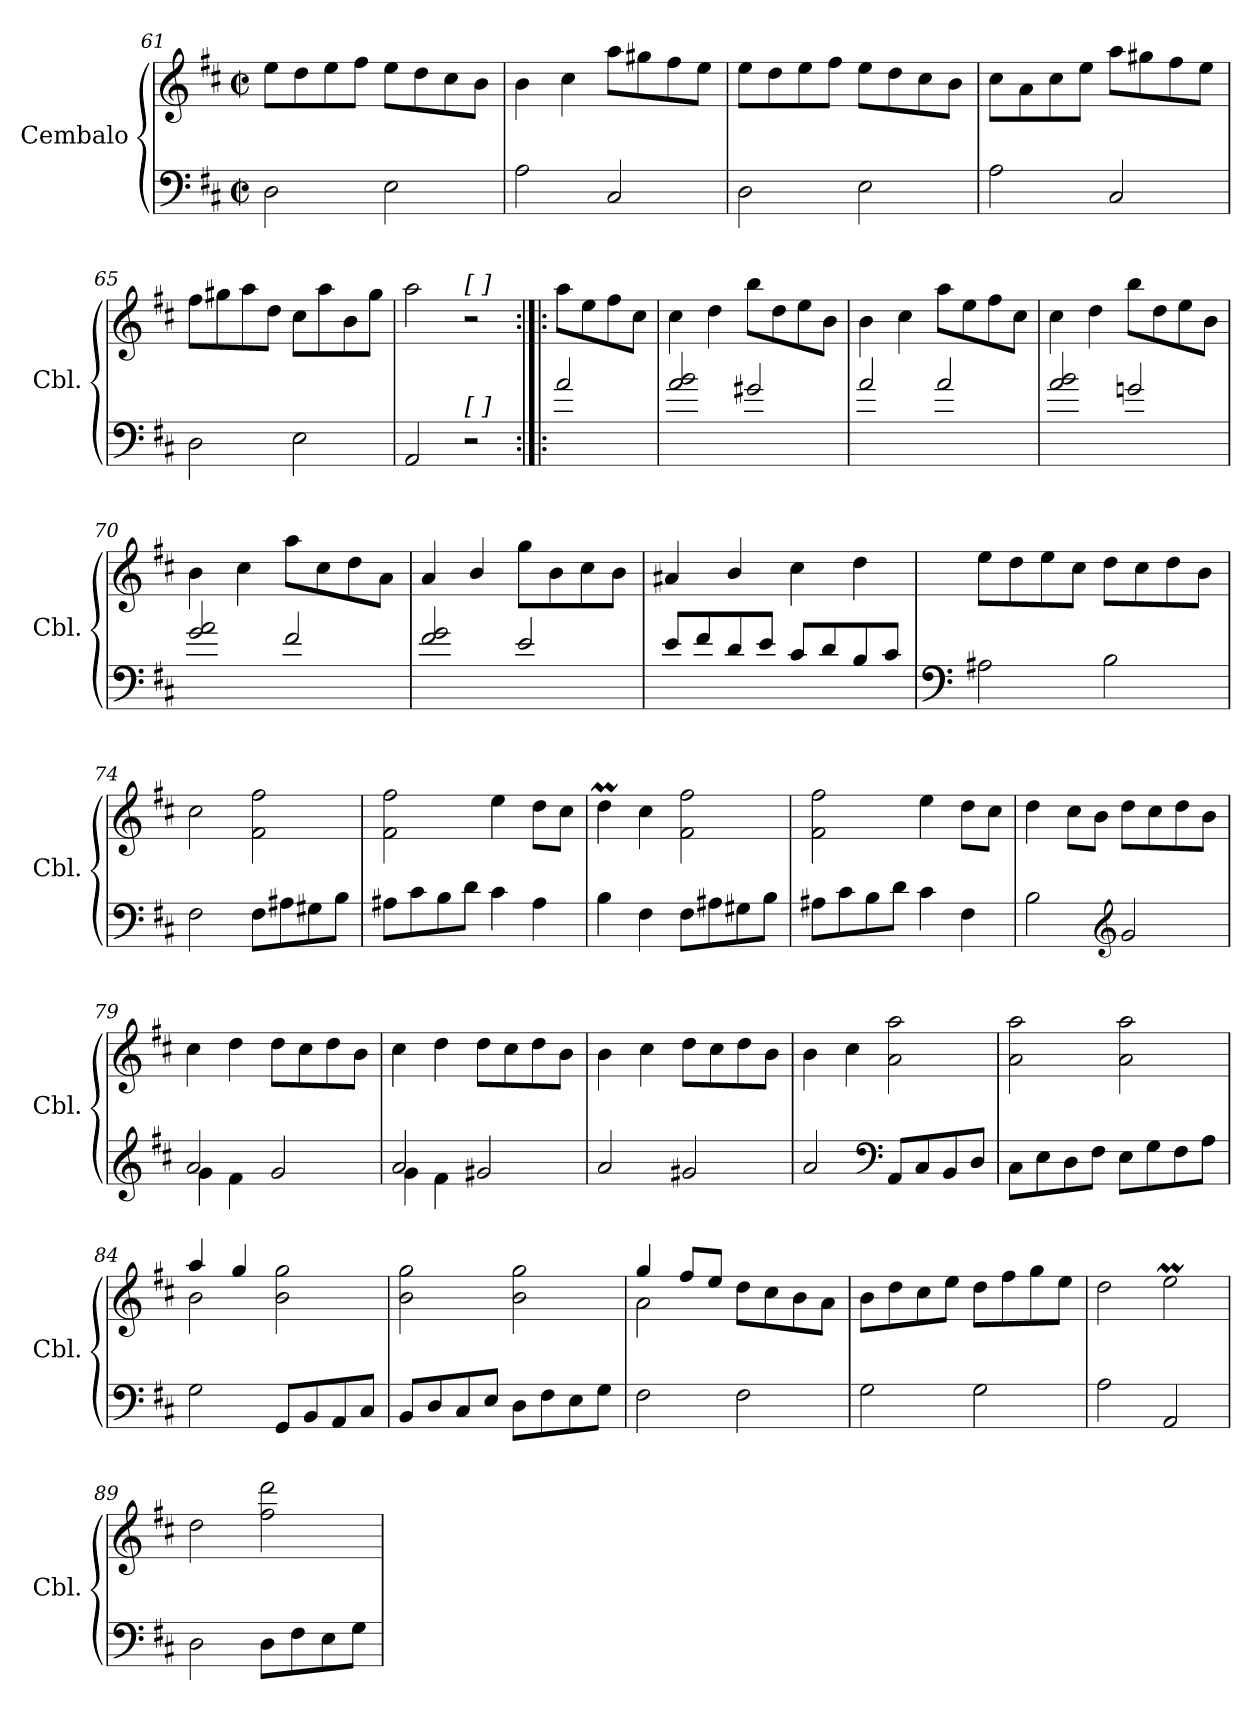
**kern	**kern
*part1	*part1
*staff2	*staff1
*I"Cembalo	*
*I'Cbl.	*
*clefF4	*clefG2
*k[f#c#]	*k[f#c#]
*M2/2	*M2/2
*met(c|)	*met(c|)
=61	=61
2D\	8ee\L
.	8dd\
.	8ee\
.	8ff#\J
2E\	8ee\L
.	8dd\
.	8cc#\
.	8b\J
=62	=62
2A\	4b\
.	4cc#\
2C#/	8aa\L
.	8gg#X\
.	8ff#\
.	8ee\J
!!LO:LB:g=z
=63	=63
2D\	8ee\L
.	8dd\
.	8ee\
.	8ff#\J
2E\	8ee\L
.	8dd\
.	8cc#\
.	8b\J
=64	=64
2A\	8cc#\L
.	8a\
.	8cc#\
.	8ee\J
2C#/	8aa\L
.	8gg#X\
.	8ff#\
.	8ee\J
=65	=65
2D\	8ff#\L
.	8gg#X\
.	8aa\
.	8dd\J
2E\	8cc#\L
.	8aa\
.	8b\
.	8gg#\J
=66	=66
2AA/	2aa\
!	!LO:TX:a:t=[   ]
!LO:TX:a:t=[   ]	!
2r	2r
!!LO:PB:g=z
=66X1:|!|:	=66X1:|!|:
2a/	8aa\L
.	8ee\
.	8ff#\
.	8cc#\J
=67	=67
2a/ 2b/	4cc#\
.	4dd\
2g#X/	8bb\L
.	8dd\
.	8ee\
.	8b\J
=68	=68
2a/	4b\
.	4cc#\
2a/	8aa\L
.	8ee\
.	8ff#\
.	8cc#\J
=69	=69
2a/ 2b/	4cc#\
.	4dd\
2gn/	8bb\L
.	8dd\
.	8ee\
.	8b\J
=70	=70
2g/ 2a/	4b\
.	4cc#\
2f#/	8aa\L
.	8cc#\
.	8dd\
.	8a\J
!!LO:LB:g=z
=71	=71
2f#/ 2g/	4a/
.	4b/
2e/	8gg\L
.	8b\
.	8cc#\
.	8b\J
=72	=72
8e/L	4a#X/
8f#/	.
8d/	4b/
8e/J	.
8c#/L	4cc#\
8d/	.
8B/	4dd\
8c#/J	.
=73	=73
*clefF4	*
2A#X\	8ee\L
.	8dd\
.	8ee\
.	8cc#\J
2B\	8dd\L
.	8cc#\
.	8dd\
.	8b\J
=74	=74
2F#\	2cc#\
8F#\L	2f#\ 2ff#\
8A#X\	.
8G#X\	.
8B\J	.
=75	=75
8A#X\L	2f#\ 2ff#\
8c#\	.
8B\	.
8d\J	.
4c#\	4ee\
4A#\	8dd\L
.	8cc#\J
!!LO:LB:g=z
=76	=76
4B\	4ddM\
4F#\	4cc#\
8F#\L	2f#\ 2ff#\
8A#X\	.
8G#X\	.
8B\J	.
=77	=77
8A#X\L	2f#\ 2ff#\
8c#\	.
8B\	.
8d\J	.
4c#\	4ee\
4F#\	8dd\L
.	8cc#\J
=78	=78
2B\	4dd\
.	8cc#\L
.	8b\J
*clefG2	*
2g/	8dd\L
.	8cc#\
.	8dd\
.	8b\J
=79	=79
*^	*
2a/	4g\	4cc#\
.	4f#\	4dd\
2g/	2ryy	8dd\L
.	.	8cc#\
.	.	8dd\
.	.	8b\J
=80	=80	=80
2a/	4g\	4cc#\
.	4f#\	4dd\
2g#X/	2ryy	8dd\L
.	.	8cc#\
.	.	8dd\
.	.	8b\J
*v	*v	*
!!LO:LB:g=z
=81	=81
2a/	4b\
.	4cc#\
2g#X/	8dd\L
.	8cc#\
.	8dd\
.	8b\J
=82	=82
2a/	4b\
.	4cc#\
*clefF4	*
8AA/L	2a\ 2aa\
8C#/	.
8BB/	.
8D/J	.
=83	=83
8C#\L	2a\ 2aa\
8E\	.
8D\	.
8F#\J	.
8E\L	2a\ 2aa\
8G\	.
8F#\	.
8A\J	.
=84	=84
*	*^
2G\	4aa/	2b\
.	4gg/	.
8GG/L	2b\ 2gg\	2ryy
8BB/	.	.
8AA/	.	.
8C#/J	.	.
*	*v	*v
=85	=85
8BB/L	2b\ 2gg\
8D/	.
8C#/	.
8E/J	.
8D\L	2b\ 2gg\
8F#\	.
8E\	.
8G\J	.
!!LO:LB:g=z
=86	=86
*	*^
2F#\	4gg/	2a\
.	8ff#/L	.
.	8ee/J	.
2F#\	8dd\L	2ryy
.	8cc#\	.
.	8b\	.
.	8a\J	.
*	*v	*v
=87	=87
2G\	8b\L
.	8dd\
.	8cc#\
.	8ee\J
2G\	8dd\L
.	8ff#\
.	8gg\
.	8ee\J
=88	=88
2A\	2dd\
2AA/	2eeM\
=89	=89
2D\	2dd\
8D\L	2ff#\ 2ddd\
8F#\	.
8E\	.
8G\J	.
=	=
*-	*-
